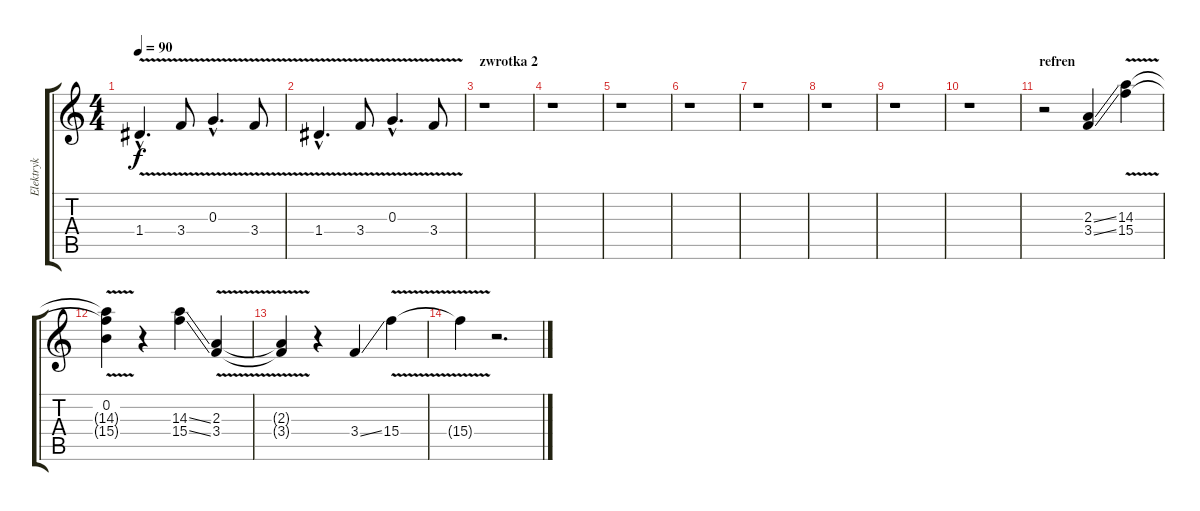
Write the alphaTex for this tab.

\track ("Elektryk" "Elektryk") {instrument distortionguitar}
\staff {score tabs}
\tuning (E4 B3 G3 D3 A2 E2) {hide}
\ts (4 4)
\tempo 90
\clef g2
\ks c
1.4{v hac}.4{d dy f} 3.4{v}.8 0.3{v hac}.4{d} 3.4{v}.8 |
1.4{v hac}.4{d} 3.4{v}.8 0.3{v hac}.4{d} 3.4{v}.8 |
\section ("" "zwrotka 2")
r.1 |
r.1 |
r.1 |
r.1 |
r.1 |
r.1 |
r.1 |
r.1 |
\section ("" "refren")
r.2 (2.3{ss} 3.4{ss}).4 (14.3{v} 15.4{v}).4 |
(0.2 14.3{t} 15.4{t}).4 r.4 (14.3{ss} 15.4{ss}).4 (2.3{v} 3.4).4 |
(2.3{t} 3.4{t}).4 r.4 3.4{ss}.4 15.4{v}.4 |
15.4{t}.4 r.2{d}
